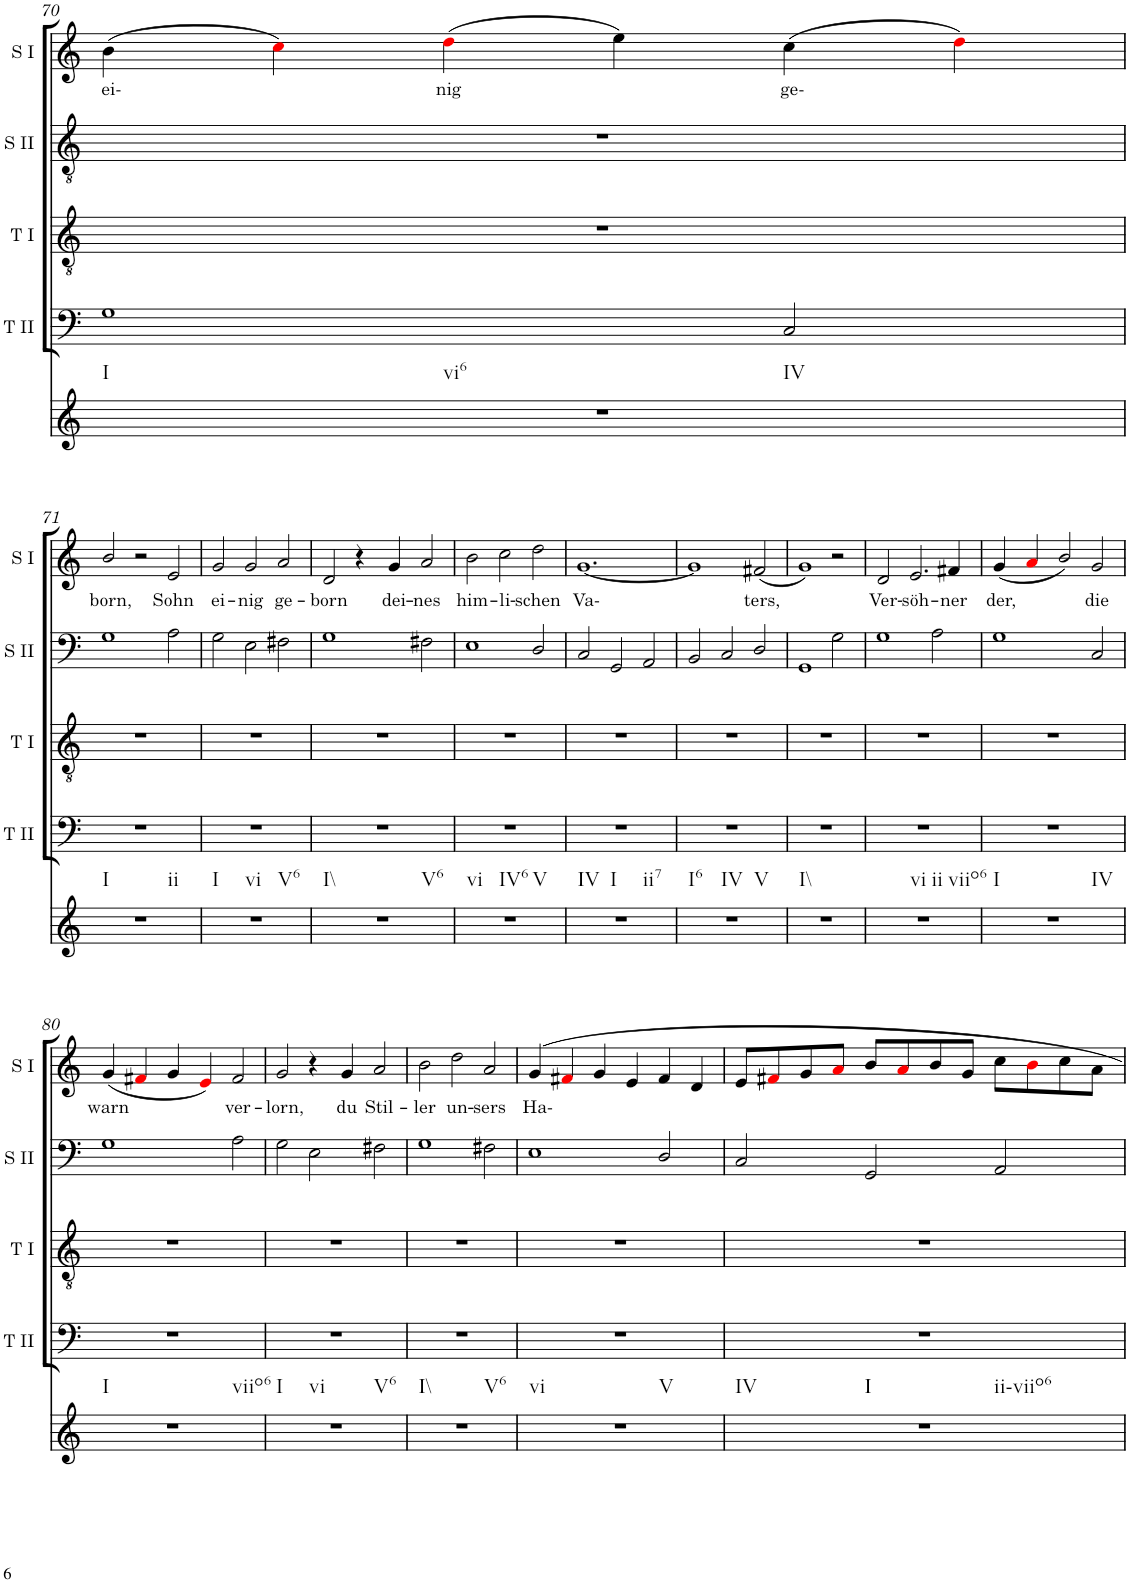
**kern	**kern	**kern	**kern	**kern	**text
*part5	*part4	*part3	*part2	*part1	*part1
*staff5	*staff4	*staff3	*staff2	*staff1	*staff1
*I"Continuo	*I"Tenor II	*I"Tenor I	*I"Soprano II	*I"Soprano I	*
*	*I'T II	*I'T I	*I'S II	*I'S I	*
!!LO:PB:g=z
*clefG2	*clefG2	*clefG2	*clefF4	*clefG2	*
*k[]	*k[]	*k[]	*k[]	*k[]	*
*M3/2	*M3/2	*M3/2	*M3/2	*M3/2	*
=70	=70	=70	=70	=70	=70
!LO:TX:b:t=I	!	!	!	!	!
!LO:TX:b:t=vi6	!	!	!	!	!
!LO:TX:b:t=IV	!	!	!	!	!
!	!	!	!	!	!LO:LY:b
1.r	1G	1.r	1.r	(4b\	ei-
.	.	.	.	4cci\)	.
!	!	!	!	!	!LO:LY:b
.	.	.	.	(4ddi\	nig
.	.	.	.	4ee\)	.
!	!	!	!	!	!LO:LY:b
.	2C/	.	.	(4cc\	ge-
.	.	.	.	4ddi\)	.
!!LO:LB:g=z
=71	=71	=71	=71	=71	=71
!LO:TX:b:t=I	!	!	!	!	!
!LO:TX:b:t=ii	!	!	!	!	!
!	!	!	!	!	!LO:LY:b
1.r	1.r	1.r	1G	2b/	born,
.	.	.	.	2r	.
!	!	!	!	!	!LO:LY:b
.	.	.	2A\	2e/	Sohn
=72	=72	=72	=72	=72	=72
!LO:TX:b:t=I	!	!	!	!	!
!LO:TX:b:t=vi	!	!	!	!	!
!LO:TX:b:t=V6	!	!	!	!	!
!	!	!	!	!	!LO:LY:b
1.r	1.r	1.r	2G\	2g/	ei-
!	!	!	!	!	!LO:LY:b
.	.	.	2E\	2g/	nig
!	!	!	!	!	!LO:LY:b
.	.	.	2F#X\	2a/	ge-
=73	=73	=73	=73	=73	=73
!LO:TX:b:t=I\\	!	!	!	!	!
!LO:TX:b:t=V6	!	!	!	!	!
!	!	!	!	!	!LO:LY:b
1.r	1.r	1.r	1G	2d/	born
.	.	.	.	4r	.
!	!	!	!	!	!LO:LY:b
.	.	.	.	4g/	dei-
!	!	!	!	!	!LO:LY:b
.	.	.	2F#X\	2a/	nes
=74	=74	=74	=74	=74	=74
!LO:TX:b:t=vi	!	!	!	!	!
!LO:TX:b:t=IV6	!	!	!	!	!
!LO:TX:b:t=V	!	!	!	!	!
!	!	!	!	!	!LO:LY:b
1.r	1.r	1.r	1E	2b\	him-
!	!	!	!	!	!LO:LY:b
.	.	.	.	2cc\	li-
!	!	!	!	!	!LO:LY:b
.	.	.	2D/	2dd\	schen
=75	=75	=75	=75	=75	=75
!LO:TX:b:t=IV	!	!	!	!	!
!LO:TX:b:t=I	!	!	!	!	!
!LO:TX:b:t=ii7	!	!	!	!	!
!	!	!	!	!	!LO:LY:b
1.r	1.r	1.r	2C/	[1.g	Va-
.	.	.	2GG/	.	.
.	.	.	2AA/	.	.
=76	=76	=76	=76	=76	=76
!LO:TX:b:t=I6	!	!	!	!	!
!LO:TX:b:t=IV	!	!	!	!	!
!LO:TX:b:t=V	!	!	!	!	!
1.r	1.r	1.r	2BB/	1g]	.
.	.	.	2C/	.	.
!	!	!	!	!	!LO:LY:b
.	.	.	2D/	(2f#X/	ters,
=77	=77	=77	=77	=77	=77
!LO:TX:b:t=I\\	!	!	!	!	!
1.r	1.r	1.r	1GG	1g)	.
.	.	.	2G\	2r	.
=78	=78	=78	=78	=78	=78
!LO:TX:b:t=vi	!	!	!	!	!
!LO:TX:b:t=ii	!	!	!	!	!
!LO:TX:b:t=viio6	!	!	!	!	!
!	!	!	!	!	!LO:LY:b
1.r	1.r	1.r	1G	2d/	Ver-
!	!	!	!	!	!LO:LY:b
.	.	.	.	2.e/	söh-
.	.	.	2A\	.	.
!	!	!	!	!	!LO:LY:b
.	.	.	.	4f#X/	ner
=79	=79	=79	=79	=79	=79
!LO:TX:b:t=I	!	!	!	!	!
!LO:TX:b:t=IV	!	!	!	!	!
!	!	!	!	!	!LO:LY:b
1.r	1.r	1.r	1G	(4g/	der,
.	.	.	.	4ai/	.
.	.	.	.	2b/)	.
!	!	!	!	!	!LO:LY:b
.	.	.	2C/	2g/	die
!!LO:LB:g=z
=80	=80	=80	=80	=80	=80
!LO:TX:b:t=I	!	!	!	!	!
!LO:TX:b:t=viio6	!	!	!	!	!
!	!	!	!	!	!LO:LY:b
1.r	1.r	1.r	1G	(4g/	warn
.	.	.	.	4f#Xi/	.
.	.	.	.	4g/	.
.	.	.	.	4ei/)	.
!	!	!	!	!	!LO:LY:b
.	.	.	2A\	2f#/	ver-
=81	=81	=81	=81	=81	=81
!LO:TX:b:t=I	!	!	!	!	!
!LO:TX:b:t=vi	!	!	!	!	!
!LO:TX:b:t=V6	!	!	!	!	!
!	!	!	!	!	!LO:LY:b
1.r	1.r	1.r	2G\	2g/	lorn,
.	.	.	2E\	4r	.
!	!	!	!	!	!LO:LY:b
.	.	.	.	4g/	du
!	!	!	!	!	!LO:LY:b
.	.	.	2F#X\	2a/	Stil-
=82	=82	=82	=82	=82	=82
!LO:TX:b:t=I\\	!	!	!	!	!
!LO:TX:b:t=V6	!	!	!	!	!
!	!	!	!	!	!LO:LY:b
1.r	1.r	1.r	1G	2b\	ler
!	!	!	!	!	!LO:LY:b
.	.	.	.	2dd\	un-
!	!	!	!	!	!LO:LY:b
.	.	.	2F#X\	2a/	sers
=83	=83	=83	=83	=83	=83
!LO:TX:b:t=vi	!	!	!	!	!
!LO:TX:b:t=V	!	!	!	!	!
!	!	!	!	!	!LO:LY:b
1.r	1.r	1.r	1E	4g/	Ha-
.	.	.	.	4f#Xi/	.
.	.	.	.	4g/	.
.	.	.	.	4e/	.
.	.	.	2D/	4f#/	.
.	.	.	.	4d/	.
=84	=84	=84	=84	=84	=84
!LO:TX:b:t=IV	!	!	!	!	!
!LO:TX:b:t=I	!	!	!	!	!
!LO:TX:b:t=ii-viio6	!	!	!	!	!
1.r	1.r	1.r	2C/	8e/L	.
.	.	.	.	8f#Xi/	.
.	.	.	.	8g/	.
.	.	.	.	8ai/J	.
.	.	.	2GG/	8b/L	.
.	.	.	.	8ai/	.
.	.	.	.	8b/	.
.	.	.	.	8g/J	.
.	.	.	2AA/	8cc\L	.
.	.	.	.	8bi\	.
.	.	.	.	8cc\	.
.	.	.	.	8a\J	.
=	=	=	=	=	=
*-	*-	*-	*-	*-	*-
